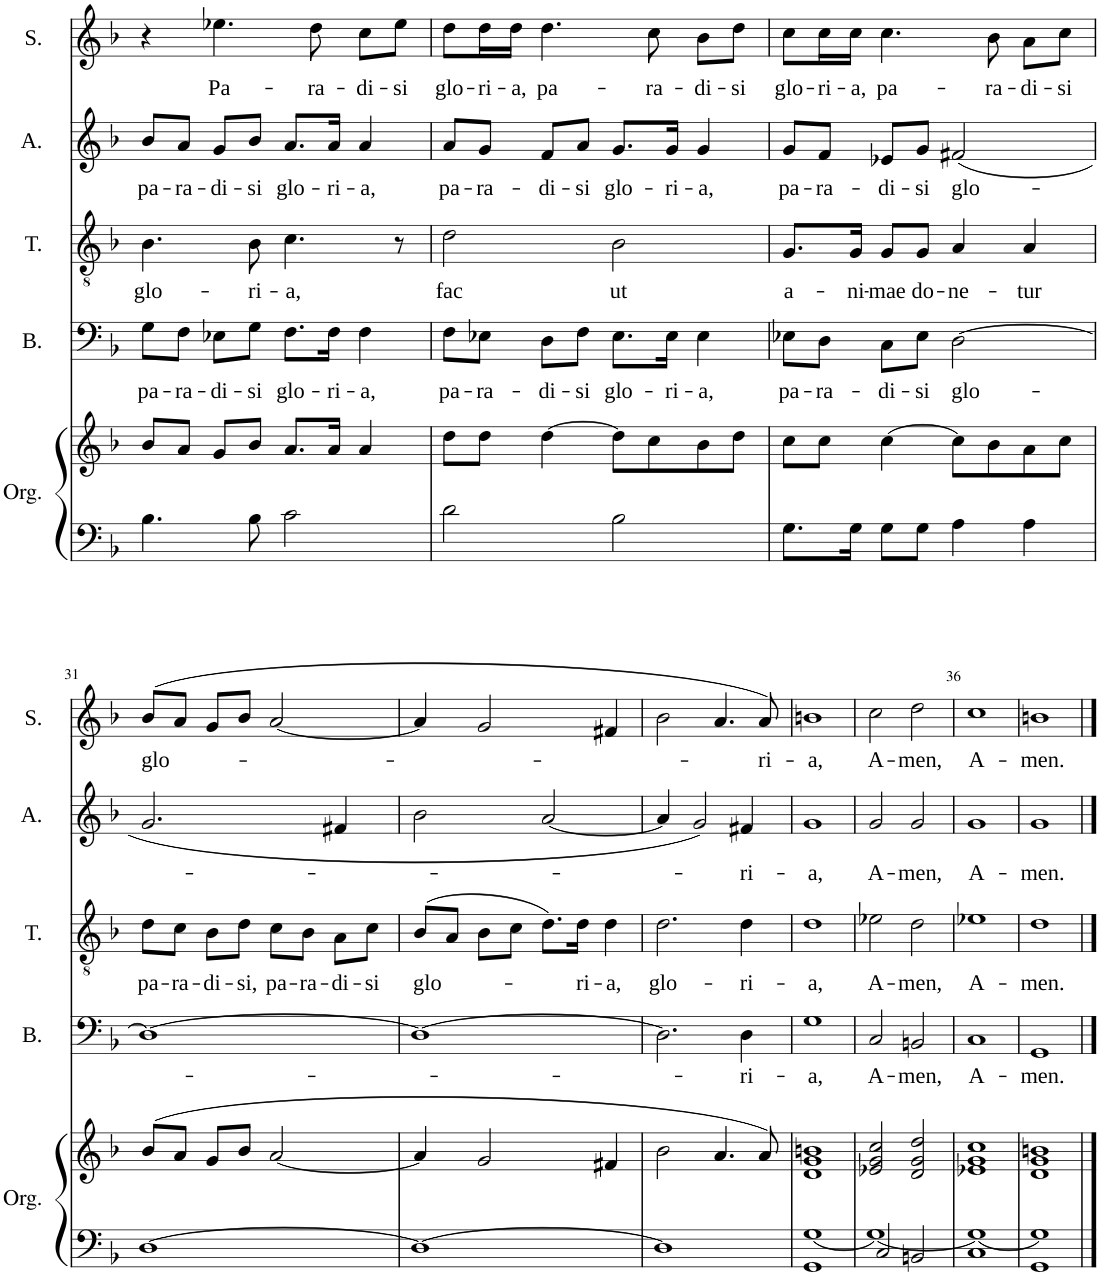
**kern	**kern	**kern	**text	**kern	**text	**kern	**text	**kern	**text
*part5	*part5	*part4	*part4	*part3	*part3	*part2	*part2	*part1	*part1
*staff6	*staff5	*staff4	*staff4	*staff3	*staff3	*staff2	*staff2	*staff1	*staff1
*I"Orgue	*	*I"Bass	*	*I"Tenor	*	*I"Alto	*	*I"Soprano	*
*I'Org.	*	*I'B.	*	*I'T.	*	*I'A.	*	*I'S.	*
!!LO:PB:g=z
*clefF4	*clefG2	*clefF4	*	*clefGv2	*	*clefG2	*	*clefG2	*
*k[b-]	*k[b-]	*k[b-]	*	*k[b-]	*	*k[b-]	*	*k[b-]	*
*M4/4	*M4/4	*M4/4	*	*M4/4	*	*M4/4	*	*M4/4	*
*met(c)	*met(c)	*met(c)	*	*met(c)	*	*met(c)	*	*met(c)	*
=28	=28	=28	=28	=28	=28	=28	=28	=28	=28
!	!	!	!LO:LY:b	!	!LO:LY:b	!	!LO:LY:b	!	!
4.B-\	8b-/L	8G\L	pa-	4.B-\	glo-	8b-/L	pa-	4r	.
!	!	!	!LO:LY:b	!	!	!	!LO:LY:b	!	!
.	8a/J	8F\J	-ra-	.	.	8a/J	-ra-	.	.
!	!	!	!LO:LY:b	!	!	!	!LO:LY:b	!	!LO:LY:b
.	8g/L	8E-X\L	-di-	.	.	8g/L	-di-	4.ee-X\	Pa-
!	!	!	!LO:LY:b	!	!LO:LY:b	!	!LO:LY:b	!	!
8B-\	8b-/J	8G\J	-si	8B-\	-ri-	8b-/J	-si	.	.
!	!	!	!LO:LY:b	!	!LO:LY:b	!	!LO:LY:b	!	!
2c\	8.a/L	8.F\L	glo-	4.c\	-a,	8.a/L	glo-	.	.
!	!	!	!	!	!	!	!	!	!LO:LY:b
.	.	.	.	.	.	.	.	8dd\	-ra-
!	!	!	!LO:LY:b	!	!	!	!LO:LY:b	!	!
.	16a/Jk	16F\Jk	-ri-	.	.	16a/Jk	-ri-	.	.
!	!	!	!LO:LY:b	!	!	!	!LO:LY:b	!	!LO:LY:b
.	4a/	4F\	-a,	.	.	4a/	-a,	8cc\L	-di-
!	!	!	!	!	!	!	!	!	!LO:LY:b
.	.	.	.	8r	.	.	.	8ee-\J	-si
=29	=29	=29	=29	=29	=29	=29	=29	=29	=29
!	!	!	!LO:LY:b	!	!LO:LY:b	!	!LO:LY:b	!	!LO:LY:b
2d\	8dd\L	8F\L	pa-	2d\	fac	8a/L	pa-	8dd\L	glo-
!	!	!	!LO:LY:b	!	!	!	!LO:LY:b	!	!LO:LY:b
.	8dd\J	8E-X\J	-ra-	.	.	8g/J	-ra-	16dd\L	-ri-
!	!	!	!	!	!	!	!	!	!LO:LY:b
.	.	.	.	.	.	.	.	16dd\JJ	-a,
!	!	!	!LO:LY:b	!	!	!	!LO:LY:b	!	!LO:LY:b
.	[4dd\	8D\L	-di-	.	.	8f/L	-di-	4.dd\	pa-
!	!	!	!LO:LY:b	!	!	!	!LO:LY:b	!	!
.	.	8F\J	-si	.	.	8a/J	-si	.	.
!	!	!	!LO:LY:b	!	!LO:LY:b	!	!LO:LY:b	!	!
2B-\	8dd\L]	8.E-\L	glo-	2B-\	ut	8.g/L	glo-	.	.
!	!	!	!	!	!	!	!	!	!LO:LY:b
.	8cc\	.	.	.	.	.	.	8cc\	-ra-
!	!	!	!LO:LY:b	!	!	!	!LO:LY:b	!	!
.	.	16E-\Jk	-ri-	.	.	16g/Jk	-ri-	.	.
!	!	!	!LO:LY:b	!	!	!	!LO:LY:b	!	!LO:LY:b
.	8b-\	4E-\	-a,	.	.	4g/	-a,	8b-\L	-di-
!	!	!	!	!	!	!	!	!	!LO:LY:b
.	8dd\J	.	.	.	.	.	.	8dd\J	-si
=30	=30	=30	=30	=30	=30	=30	=30	=30	=30
!	!	!	!LO:LY:b	!	!LO:LY:b	!	!LO:LY:b	!	!LO:LY:b
8.G\L	8cc\L	8E-X\L	pa-	8.G/L	a-	8g/L	pa-	8cc\L	glo-
!	!	!	!LO:LY:b	!	!	!	!LO:LY:b	!	!LO:LY:b
.	8cc\J	8D\J	-ra-	.	.	8f/J	-ra-	16cc\L	-ri-
!	!	!	!	!	!LO:LY:b	!	!	!	!LO:LY:b
16G\Jk	.	.	.	16G/Jk	-ni-	.	.	16cc\JJ	-a,
!	!	!	!LO:LY:b	!	!LO:LY:b	!	!LO:LY:b	!	!LO:LY:b
8G\L	[4cc\	8C\L	-di-	8G/L	-mae	8e-X/L	-di-	4.cc\	pa-
!	!	!	!LO:LY:b	!	!LO:LY:b	!	!LO:LY:b	!	!
8G\J	.	8E-\J	-si	8G/J	do-	8g/J	-si	.	.
!	!	!	!LO:LY:b	!	!LO:LY:b	!	!LO:LY:b	!	!
4A\	8cc\L]	[2D\	glo-	4A/	-ne-	(2f#X/	glo-	.	.
!	!	!	!	!	!	!	!	!	!LO:LY:b
.	8b-\	.	.	.	.	.	.	8b-\	-ra-
!	!	!	!	!	!LO:LY:b	!	!	!	!LO:LY:b
4A\	8a\	.	.	4A/	-tur	.	.	8a\L	-di-
!	!	!	!	!	!	!	!	!	!LO:LY:b
.	8cc\J	.	.	.	.	.	.	8cc\J	-si
!!LO:LB:g=z
=31	=31	=31	=31	=31	=31	=31	=31	=31	=31
!	!	!	!	!	!LO:LY:b	!	!	!	!LO:LY:b
[1D	(8b-/L	1D_	.	8d\L	pa-	2.g/	.	(8b-/L	glo-
!	!	!	!	!	!LO:LY:b	!	!	!	!
.	8a/J	.	.	8c\J	-ra-	.	.	8a/J	.
!	!	!	!	!	!LO:LY:b	!	!	!	!
.	8g/L	.	.	8B-\L	-di-	.	.	8g/L	.
!	!	!	!	!	!LO:LY:b	!	!	!	!
.	8b-/J	.	.	8d\J	-si,	.	.	8b-/J	.
!	!	!	!	!	!LO:LY:b	!	!	!	!
.	[2a/	.	.	8c\L	pa-	.	.	[2a/	.
!	!	!	!	!	!LO:LY:b	!	!	!	!
.	.	.	.	8B-\J	-ra-	.	.	.	.
!	!	!	!	!	!LO:LY:b	!	!	!	!
.	.	.	.	8A\L	-di-	4f#X/	.	.	.
!	!	!	!	!	!LO:LY:b	!	!	!	!
.	.	.	.	8c\J	-si	.	.	.	.
=32	=32	=32	=32	=32	=32	=32	=32	=32	=32
!	!	!	!	!	!LO:LY:b	!	!	!	!
1D_	4a/]	1D_	.	(8B-/L	glo-	2b-\	.	4a/]	.
.	.	.	.	8A/J	.	.	.	.	.
.	2g/	.	.	8B-\L	.	.	.	2g/	.
.	.	.	.	8c\J	.	.	.	.	.
.	.	.	.	8.d\L)	.	[2a/	.	.	.
!	!	!	!	!	!LO:LY:b	!	!	!	!
.	.	.	.	16d\Jk	-ri-	.	.	.	.
!	!	!	!	!	!LO:LY:b	!	!	!	!
.	4f#X/	.	.	4d\	-a,	.	.	4f#X/	.
=33	=33	=33	=33	=33	=33	=33	=33	=33	=33
!	!	!	!	!	!LO:LY:b	!	!	!	!
1D]	2b-\	2.D\]	.	2.d\	glo-	4a/]	.	2b-\	.
.	.	.	.	.	.	2g/)	.	.	.
.	4.a/	.	.	.	.	.	.	4.a/	.
!	!	!	!LO:LY:b	!	!LO:LY:b	!	!LO:LY:b	!	!
.	.	4D\	-ri-	4d\	-ri-	4f#X/	-ri-	.	.
!	!	!	!	!	!	!	!	!	!LO:LY:b
.	8a/)	.	.	.	.	.	.	8a/)	-ri-
=34	=34	=34	=34	=34	=34	=34	=34	=34	=34
*^	*	*	*	*	*	*	*	*	*
!	!	!	!	!LO:LY:b	!	!LO:LY:b	!	!LO:LY:b	!	!LO:LY:b
1GG	[1G	1d 1g 1bn	1G	-a,	1d	-a,	1g	-a,	1bn	-a,
=35	=35	=35	=35	=35	=35	=35	=35	=35	=35	=35
!	!	!	!	!LO:LY:b	!	!LO:LY:b	!	!LO:LY:b	!	!LO:LY:b
2C/	1G_	2e-X/ 2g/ 2cc/	2C/	A-	2e-X\	A-	2g/	A-	2cc\	A-
!	!	!	!	!LO:LY:b	!	!LO:LY:b	!	!LO:LY:b	!	!LO:LY:b
2BBn/	.	2d/ 2g/ 2dd/	2BBn/	-men,	2d\	-men,	2g/	-men,	2dd\	-men,
=36	=36	=36	=36	=36	=36	=36	=36	=36	=36	=36
!	!	!	!	!LO:LY:b	!	!LO:LY:b	!	!LO:LY:b	!	!LO:LY:b
1C	1G_	1e-X 1g 1cc	1C	A-	1e-X	A-	1g	A-	1cc	A-
=37	=37	=37	=37	=37	=37	=37	=37	=37	=37	=37
!	!	!	!	!LO:LY:b	!	!LO:LY:b	!	!LO:LY:b	!	!LO:LY:b
1GG	1G]	1d 1g 1bn	1GG	-men.	1d	-men.	1g	-men.	1bn	-men.
*v	*v	*	*	*	*	*	*	*	*	*
==	==	==	==	==	==	==	==	==	==
*-	*-	*-	*-	*-	*-	*-	*-	*-	*-
